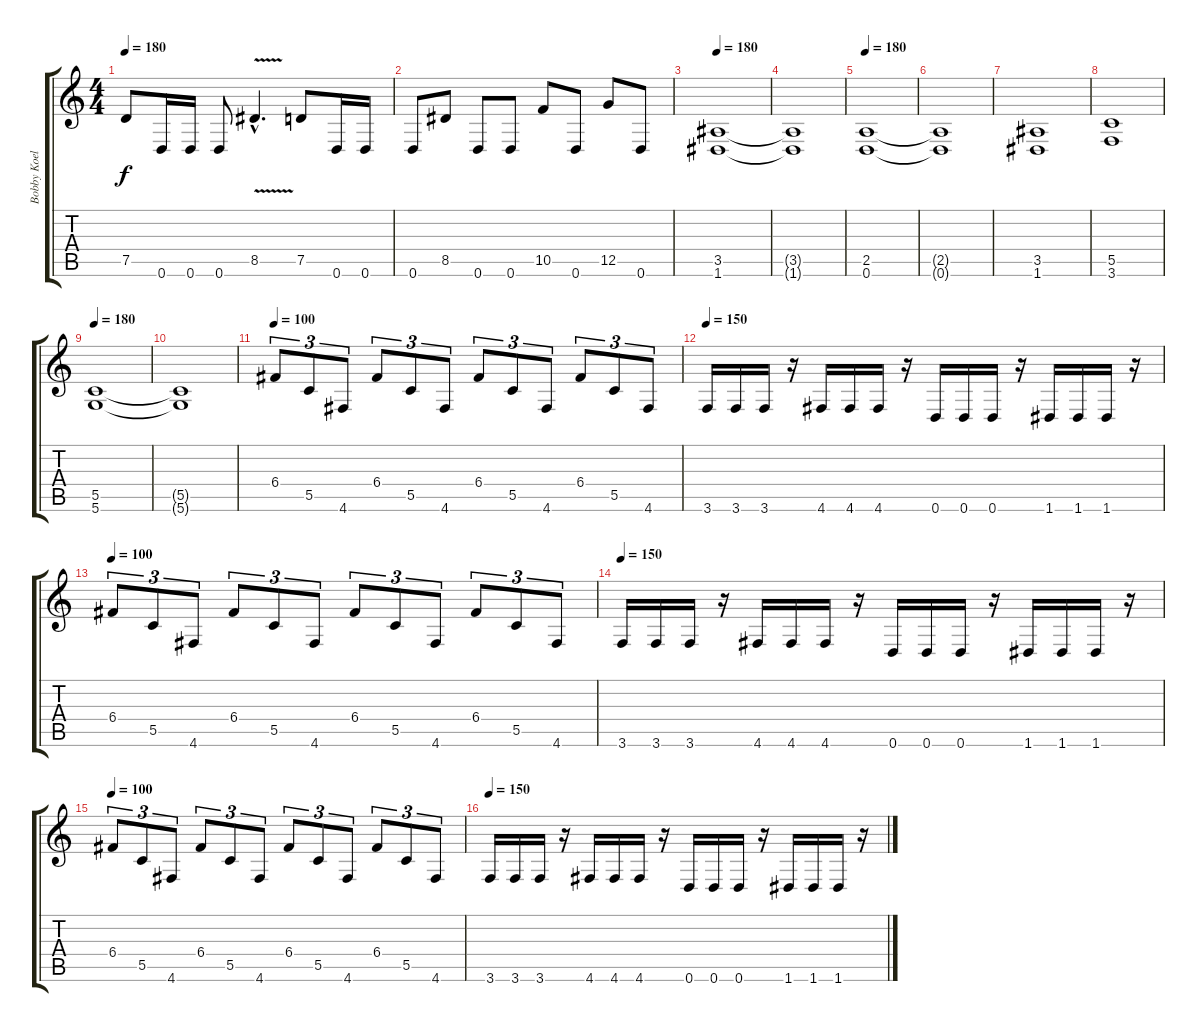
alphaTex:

\track ("Bobby Koelble" "Bobby Koel") {instrument distortionguitar}
\staff {score tabs}
\tuning (D4 A3 F3 C3 G2 D2) {hide}
\ts (4 4)
\tempo 180
\clef g2
\ks c
7.5.8{dy f} 0.6.16 0.6.16 0.6.8 8.5{v hac}.4{d} 7.5.8 0.6.16 0.6.16 |
0.6.8 8.5.8 0.6.8 0.6.8 10.5.8 0.6.8 12.5.8 0.6.8 |
\tempo 180
(3.5 1.6).1 |
(3.5{t} 1.6{t}).1 |
\tempo 180
(2.5 0.6).1 |
(2.5{t} 0.6{t}).1 |
(3.5 1.6).1 |
(5.5 3.6).1 |
\tempo 180
(5.5 5.6).1 |
(5.5{t} 5.6{t}).1 |
\tempo 100
6.4.8{tu (3 2)} 5.5.8{tu (3 2)} 4.6.8{tu (3 2)} 6.4.8{tu (3 2)} 5.5.8{tu (3 2)} 4.6.8{tu (3 2)} 6.4.8{tu (3 2)} 5.5.8{tu (3 2)} 4.6.8{tu (3 2)} 6.4.8{tu (3 2)} 5.5.8{tu (3 2)} 4.6.8{tu (3 2)} |
\tempo 150
3.6.16 3.6.16 3.6.16 r.16 4.6.16 4.6.16 4.6.16 r.16 0.6.16 0.6.16 0.6.16 r.16 1.6.16 1.6.16 1.6.16 r.16 |
\tempo 100
6.4.8{tu (3 2)} 5.5.8{tu (3 2)} 4.6.8{tu (3 2)} 6.4.8{tu (3 2)} 5.5.8{tu (3 2)} 4.6.8{tu (3 2)} 6.4.8{tu (3 2)} 5.5.8{tu (3 2)} 4.6.8{tu (3 2)} 6.4.8{tu (3 2)} 5.5.8{tu (3 2)} 4.6.8{tu (3 2)} |
\tempo 150
3.6.16 3.6.16 3.6.16 r.16 4.6.16 4.6.16 4.6.16 r.16 0.6.16 0.6.16 0.6.16 r.16 1.6.16 1.6.16 1.6.16 r.16 |
\tempo 100
6.4.8{tu (3 2)} 5.5.8{tu (3 2)} 4.6.8{tu (3 2)} 6.4.8{tu (3 2)} 5.5.8{tu (3 2)} 4.6.8{tu (3 2)} 6.4.8{tu (3 2)} 5.5.8{tu (3 2)} 4.6.8{tu (3 2)} 6.4.8{tu (3 2)} 5.5.8{tu (3 2)} 4.6.8{tu (3 2)} |
\tempo 150
3.6.16 3.6.16 3.6.16 r.16 4.6.16 4.6.16 4.6.16 r.16 0.6.16 0.6.16 0.6.16 r.16 1.6.16 1.6.16 1.6.16 r.16
